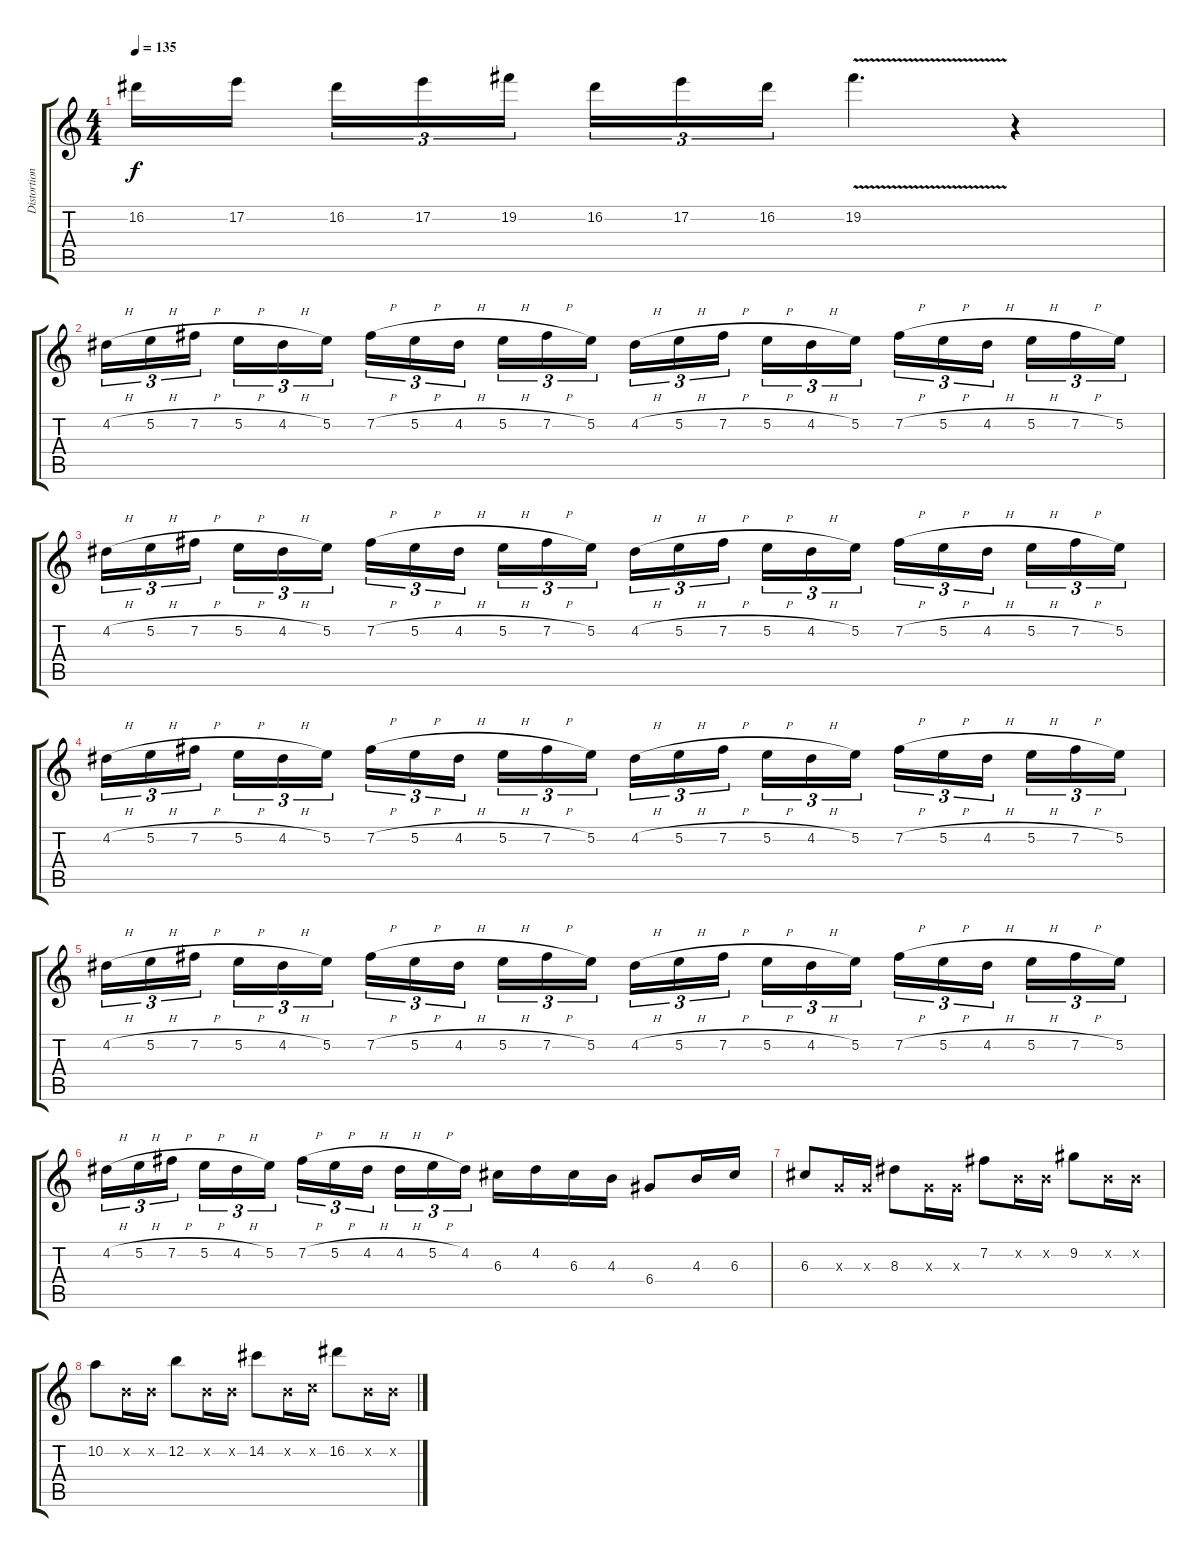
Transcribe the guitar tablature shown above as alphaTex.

\track ("Distortion II (lead)" "Distortion") {instrument distortionguitar}
\staff {score tabs}
\tuning (E4 B3 G3 D3 A2 E2) {hide}
\ts (4 4)
\tempo 135
\clef g2
\ks c
16.2.16{dy f} 17.2.16 16.2.16{tu (3 2)} 17.2.16{tu (3 2)} 19.2.16{tu (3 2)} 16.2.16{tu (3 2)} 17.2.16{tu (3 2)} 16.2.16{tu (3 2)} 19.2{v}.4{d} r.4 |
4.2{h}.16{tu (3 2)} 5.2{h}.16{tu (3 2)} 7.2{h}.16{tu (3 2)} 5.2{h}.16{tu (3 2)} 4.2{h}.16{tu (3 2)} 5.2.16{tu (3 2)} 7.2{h}.16{tu (3 2)} 5.2{h}.16{tu (3 2)} 4.2{h}.16{tu (3 2)} 5.2{h}.16{tu (3 2)} 7.2{h}.16{tu (3 2)} 5.2.16{tu (3 2)} 4.2{h}.16{tu (3 2)} 5.2{h}.16{tu (3 2)} 7.2{h}.16{tu (3 2)} 5.2{h}.16{tu (3 2)} 4.2{h}.16{tu (3 2)} 5.2.16{tu (3 2)} 7.2{h}.16{tu (3 2)} 5.2{h}.16{tu (3 2)} 4.2{h}.16{tu (3 2)} 5.2{h}.16{tu (3 2)} 7.2{h}.16{tu (3 2)} 5.2.16{tu (3 2)} |
4.2{h}.16{tu (3 2)} 5.2{h}.16{tu (3 2)} 7.2{h}.16{tu (3 2)} 5.2{h}.16{tu (3 2)} 4.2{h}.16{tu (3 2)} 5.2.16{tu (3 2)} 7.2{h}.16{tu (3 2)} 5.2{h}.16{tu (3 2)} 4.2{h}.16{tu (3 2)} 5.2{h}.16{tu (3 2)} 7.2{h}.16{tu (3 2)} 5.2.16{tu (3 2)} 4.2{h}.16{tu (3 2)} 5.2{h}.16{tu (3 2)} 7.2{h}.16{tu (3 2)} 5.2{h}.16{tu (3 2)} 4.2{h}.16{tu (3 2)} 5.2.16{tu (3 2)} 7.2{h}.16{tu (3 2)} 5.2{h}.16{tu (3 2)} 4.2{h}.16{tu (3 2)} 5.2{h}.16{tu (3 2)} 7.2{h}.16{tu (3 2)} 5.2.16{tu (3 2)} |
4.2{h}.16{tu (3 2)} 5.2{h}.16{tu (3 2)} 7.2{h}.16{tu (3 2)} 5.2{h}.16{tu (3 2)} 4.2{h}.16{tu (3 2)} 5.2.16{tu (3 2)} 7.2{h}.16{tu (3 2)} 5.2{h}.16{tu (3 2)} 4.2{h}.16{tu (3 2)} 5.2{h}.16{tu (3 2)} 7.2{h}.16{tu (3 2)} 5.2.16{tu (3 2)} 4.2{h}.16{tu (3 2)} 5.2{h}.16{tu (3 2)} 7.2{h}.16{tu (3 2)} 5.2{h}.16{tu (3 2)} 4.2{h}.16{tu (3 2)} 5.2.16{tu (3 2)} 7.2{h}.16{tu (3 2)} 5.2{h}.16{tu (3 2)} 4.2{h}.16{tu (3 2)} 5.2{h}.16{tu (3 2)} 7.2{h}.16{tu (3 2)} 5.2.16{tu (3 2)} |
4.2{h}.16{tu (3 2)} 5.2{h}.16{tu (3 2)} 7.2{h}.16{tu (3 2)} 5.2{h}.16{tu (3 2)} 4.2{h}.16{tu (3 2)} 5.2.16{tu (3 2)} 7.2{h}.16{tu (3 2)} 5.2{h}.16{tu (3 2)} 4.2{h}.16{tu (3 2)} 5.2{h}.16{tu (3 2)} 7.2{h}.16{tu (3 2)} 5.2.16{tu (3 2)} 4.2{h}.16{tu (3 2)} 5.2{h}.16{tu (3 2)} 7.2{h}.16{tu (3 2)} 5.2{h}.16{tu (3 2)} 4.2{h}.16{tu (3 2)} 5.2.16{tu (3 2)} 7.2{h}.16{tu (3 2)} 5.2{h}.16{tu (3 2)} 4.2{h}.16{tu (3 2)} 5.2{h}.16{tu (3 2)} 7.2{h}.16{tu (3 2)} 5.2.16{tu (3 2)} |
4.2{h}.16{tu (3 2)} 5.2{h}.16{tu (3 2)} 7.2{h}.16{tu (3 2)} 5.2{h}.16{tu (3 2)} 4.2{h}.16{tu (3 2)} 5.2.16{tu (3 2)} 7.2{h}.16{tu (3 2)} 5.2{h}.16{tu (3 2)} 4.2{h}.16{tu (3 2)} 4.2{h}.16{tu (3 2)} 5.2{h}.16{tu (3 2)} 4.2.16{tu (3 2)} 6.3.16 4.2.16 6.3.16 4.3.16 6.4.8 4.3.16 6.3.16 |
6.3.8 0.3{x}.16 0.3{x}.16 8.3.8 0.3{x}.16 0.3{x}.16 7.2.8 0.2{x}.16 0.2{x}.16 9.2.8 0.2{x}.16 0.2{x}.16 |
10.2.8 0.2{x}.16 0.2{x}.16 12.2.8 0.2{x}.16 0.2{x}.16 14.2.8 0.2{x}.16 1.2{x}.16 16.2.8 0.2{x}.16 0.2{x}.16
